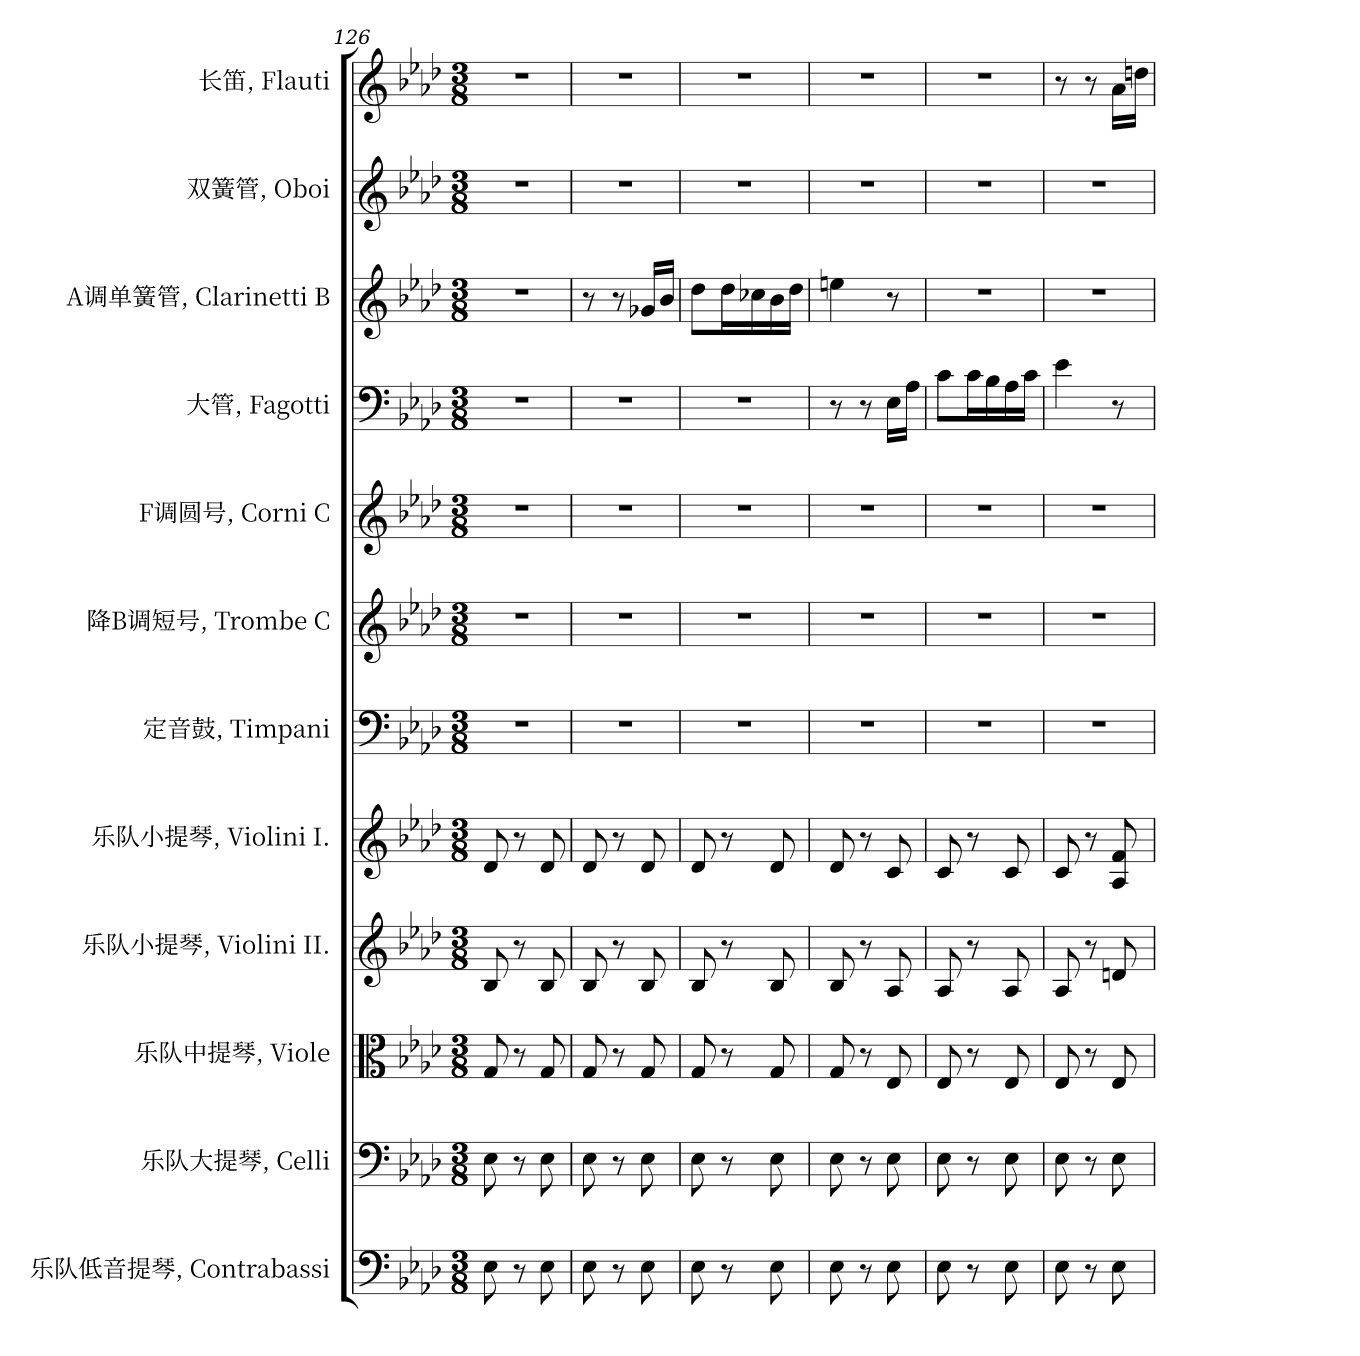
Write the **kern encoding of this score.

**kern	**kern	**kern	**kern	**kern	**kern	**kern	**kern	**kern	**kern	**kern	**kern
*part12	*part11	*part10	*part9	*part8	*part7	*part6	*part5	*part4	*part3	*part2	*part1
*staff12	*staff11	*staff10	*staff9	*staff8	*staff7	*staff6	*staff5	*staff4	*staff3	*staff2	*staff1
*I"乐队低音提琴, Contrabassi	*I"乐队大提琴, Celli	*I"乐队中提琴, Viole	*I"乐队小提琴, Violini II.	*I"乐队小提琴, Violini I.	*I"定音鼓, Timpani	*I"降B调短号, Trombe C	*I"F调圆号, Corni C	*I"大管, Fagotti	*I"A调单簧管, Clarinetti B	*I"双簧管, Oboi	*I"长笛, Flauti
*I'Cbs.	*	*	*	*	*I'Timp.	*	*	*	*I'A Cl.	*I'Ob.	*I'Fl.
*clefF4	*clefF4	*clefC3	*clefG2	*clefG2	*clefF4	*clefG2	*clefG2	*clefF4	*clefG2	*clefG2	*clefG2
*ITrd7c12	*	*	*	*	*	*ITrd1c2	*ITrd4c7	*	*ITrd2c3	*	*
*k[b-e-a-d-]	*k[b-e-a-d-]	*k[b-e-a-d-]	*k[b-e-a-d-]	*k[b-e-a-d-]	*k[b-e-a-d-]	*k[b-e-a-d-g-c-]	*k[b-e-a-d-g-]	*k[b-e-a-d-]	*k[b-]	*k[b-e-a-d-]	*k[b-e-a-d-]
*M3/8	*M3/8	*M3/8	*M3/8	*M3/8	*M3/8	*M3/8	*M3/8	*M3/8	*M3/8	*M3/8	*M3/8
=126	=126	=126	=126	=126	=126	=126	=126	=126	=126	=126	=126
8EE-\	8E-\	8G/	8B-/	8d-/	4.r	4.r	4.r	4.r	4.r	4.r	4.r
8r	8r	8r	8r	8r	.	.	.	.	.	.	.
8EE-\	8E-\	8G/	8B-/	8d-/	.	.	.	.	.	.	.
=127	=127	=127	=127	=127	=127	=127	=127	=127	=127	=127	=127
8EE-\	8E-\	8G/	8B-/	8d-/	4.r	4.r	4.r	4.r	8r	4.r	4.r
8r	8r	8r	8r	8r	.	.	.	.	8r	.	.
8EE-\	8E-\	8G/	8B-/	8d-/	.	.	.	.	16e-X/LL	.	.
.	.	.	.	.	.	.	.	.	16g/JJ	.	.
!!LO:PB:g=z
=128	=128	=128	=128	=128	=128	=128	=128	=128	=128	=128	=128
8EE-\	8E-\	8G/	8B-/	8d-/	4.r	4.r	4.r	4.r	8b-\L	4.r	4.r
8r	8r	8r	8r	8r	.	.	.	.	16b-\L	.	.
.	.	.	.	.	.	.	.	.	16a-X\	.	.
8EE-\	8E-\	8G/	8B-/	8d-/	.	.	.	.	16g\	.	.
.	.	.	.	.	.	.	.	.	16b-\JJ	.	.
=129	=129	=129	=129	=129	=129	=129	=129	=129	=129	=129	=129
8EE-\	8E-\	8G/	8B-/	8d-/	4.r	4.r	4.r	8r	4cc#X\	4.r	4.r
8r	8r	8r	8r	8r	.	.	.	8r	.	.	.
8EE-\	8E-\	8E-/	8A-/	8c/	.	.	.	16E-\LL	8r	.	.
.	.	.	.	.	.	.	.	16A-\JJ	.	.	.
=130	=130	=130	=130	=130	=130	=130	=130	=130	=130	=130	=130
8EE-\	8E-\	8E-/	8A-/	8c/	4.r	4.r	4.r	8c\L	4.r	4.r	4.r
8r	8r	8r	8r	8r	.	.	.	16c\L	.	.	.
.	.	.	.	.	.	.	.	16B-\	.	.	.
8EE-\	8E-\	8E-/	8A-/	8c/	.	.	.	16A-\	.	.	.
.	.	.	.	.	.	.	.	16c\JJ	.	.	.
=131	=131	=131	=131	=131	=131	=131	=131	=131	=131	=131	=131
8EE-\	8E-\	8E-/	8A-/	8c/	4.r	4.r	4.r	4e-\	4.r	4.r	8r
8r	8r	8r	8r	8r	.	.	.	.	.	.	8r
8EE-\	8E-\	8E-/	8dn/	8A-/ 8f/	.	.	.	8r	.	.	16a-\LL
.	.	.	.	.	.	.	.	.	.	.	16ddn\JJ
=	=	=	=	=	=	=	=	=	=	=	=
*-	*-	*-	*-	*-	*-	*-	*-	*-	*-	*-	*-
